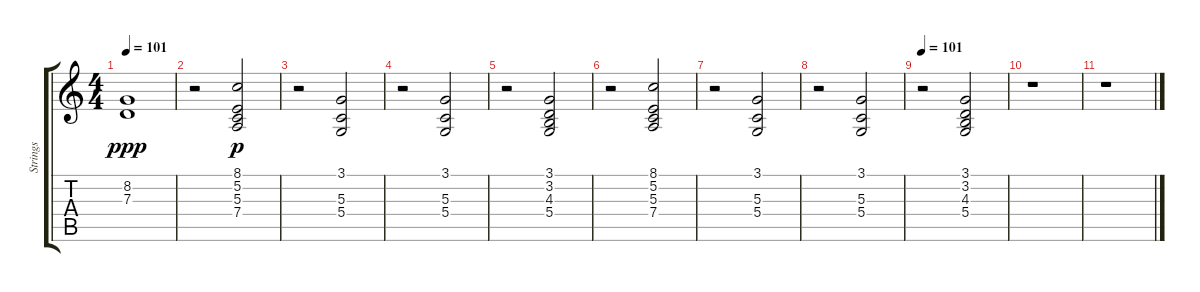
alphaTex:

\track ("Strings" "Strings") {instrument stringensemble2}
\staff {score tabs}
\tuning (E4 B3 G3 D3 A2 E2) {hide}
\ts (4 4)
\tempo 101
\clef g2
\ks c
(8.2 7.3).1{dy ppp} |
r.2 (8.1 5.2 5.3 7.4).2{dy p} |
r.2 (3.1 5.3 5.4).2 |
r.2 (3.1 5.3 5.4).2 |
r.2 (3.1 3.2 4.3 5.4).2 |
r.2 (8.1 5.2 5.3 7.4).2 |
r.2 (3.1 5.3 5.4).2 |
r.2 (3.1 5.3 5.4).2 |
\tempo 101
r.2 (3.1 3.2 4.3 5.4).2 |
r.1 |
r.1
